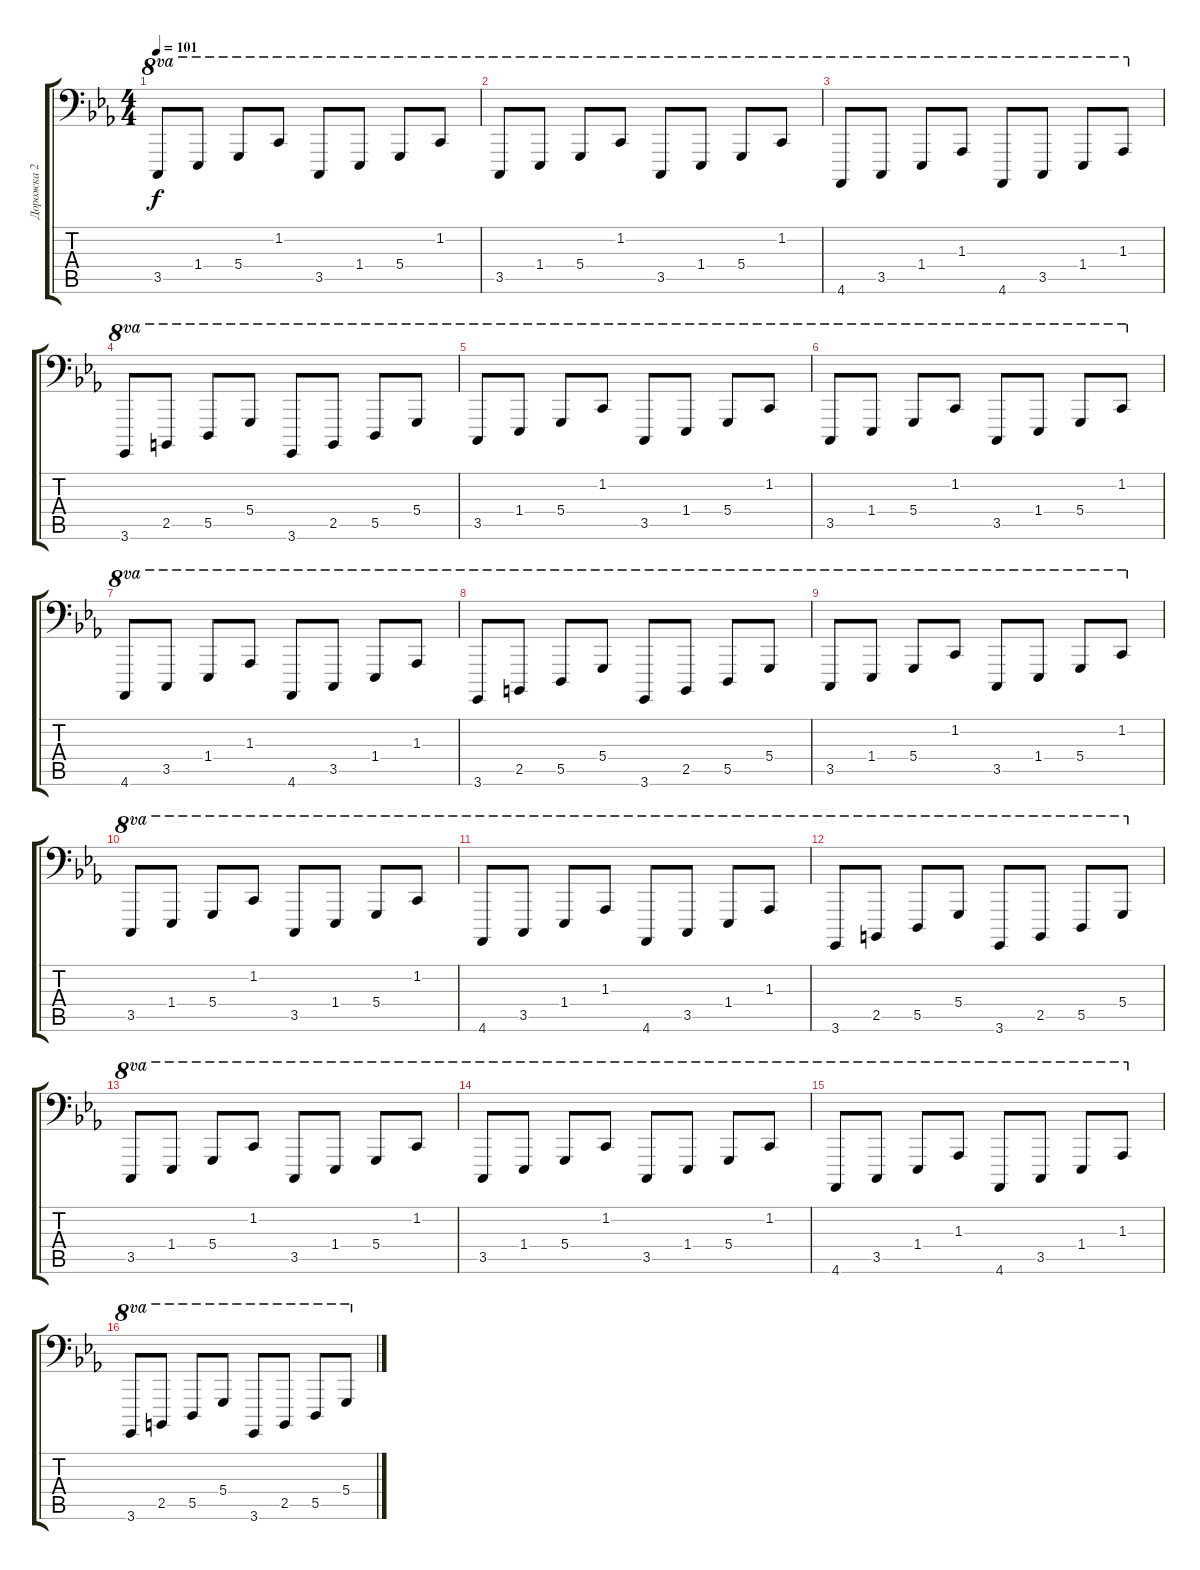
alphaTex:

\track ("Дорожка 2" "Дорожка 2") {instrument acousticgrandpiano}
\staff {score tabs}
\tuning (E3 B2 G2 D2 A1 E1) {hide}
\ts (4 4)
\tempo 101
\clef f4
\ks eb
3.5.8{ot 8va dy f} 1.4.8{ot 8va} 5.4.8{ot 8va} 1.2.8{ot 8va} 3.5.8{ot 8va} 1.4.8{ot 8va} 5.4.8{ot 8va} 1.2.8{ot 8va} |
3.5.8{ot 8va} 1.4.8{ot 8va} 5.4.8{ot 8va} 1.2.8{ot 8va} 3.5.8{ot 8va} 1.4.8{ot 8va} 5.4.8{ot 8va} 1.2.8{ot 8va} |
4.6.8{ot 8va} 3.5.8{ot 8va} 1.4.8{ot 8va} 1.3.8{ot 8va} 4.6.8{ot 8va} 3.5.8{ot 8va} 1.4.8{ot 8va} 1.3.8{ot 8va} |
3.6.8{ot 8va} 2.5.8{ot 8va} 5.5.8{ot 8va} 5.4.8{ot 8va} 3.6.8{ot 8va} 2.5.8{ot 8va} 5.5.8{ot 8va} 5.4.8{ot 8va} |
3.5.8{ot 8va} 1.4.8{ot 8va} 5.4.8{ot 8va} 1.2.8{ot 8va} 3.5.8{ot 8va} 1.4.8{ot 8va} 5.4.8{ot 8va} 1.2.8{ot 8va} |
3.5.8{ot 8va} 1.4.8{ot 8va} 5.4.8{ot 8va} 1.2.8{ot 8va} 3.5.8{ot 8va} 1.4.8{ot 8va} 5.4.8{ot 8va} 1.2.8{ot 8va} |
4.6.8{ot 8va} 3.5.8{ot 8va} 1.4.8{ot 8va} 1.3.8{ot 8va} 4.6.8{ot 8va} 3.5.8{ot 8va} 1.4.8{ot 8va} 1.3.8{ot 8va} |
3.6.8{ot 8va} 2.5.8{ot 8va} 5.5.8{ot 8va} 5.4.8{ot 8va} 3.6.8{ot 8va} 2.5.8{ot 8va} 5.5.8{ot 8va} 5.4.8{ot 8va} |
3.5.8{ot 8va} 1.4.8{ot 8va} 5.4.8{ot 8va} 1.2.8{ot 8va} 3.5.8{ot 8va} 1.4.8{ot 8va} 5.4.8{ot 8va} 1.2.8{ot 8va} |
3.5.8{ot 8va} 1.4.8{ot 8va} 5.4.8{ot 8va} 1.2.8{ot 8va} 3.5.8{ot 8va} 1.4.8{ot 8va} 5.4.8{ot 8va} 1.2.8{ot 8va} |
4.6.8{ot 8va} 3.5.8{ot 8va} 1.4.8{ot 8va} 1.3.8{ot 8va} 4.6.8{ot 8va} 3.5.8{ot 8va} 1.4.8{ot 8va} 1.3.8{ot 8va} |
3.6.8{ot 8va} 2.5.8{ot 8va} 5.5.8{ot 8va} 5.4.8{ot 8va} 3.6.8{ot 8va} 2.5.8{ot 8va} 5.5.8{ot 8va} 5.4.8{ot 8va} |
3.5.8{ot 8va} 1.4.8{ot 8va} 5.4.8{ot 8va} 1.2.8{ot 8va} 3.5.8{ot 8va} 1.4.8{ot 8va} 5.4.8{ot 8va} 1.2.8{ot 8va} |
3.5.8{ot 8va} 1.4.8{ot 8va} 5.4.8{ot 8va} 1.2.8{ot 8va} 3.5.8{ot 8va} 1.4.8{ot 8va} 5.4.8{ot 8va} 1.2.8{ot 8va} |
4.6.8{ot 8va} 3.5.8{ot 8va} 1.4.8{ot 8va} 1.3.8{ot 8va} 4.6.8{ot 8va} 3.5.8{ot 8va} 1.4.8{ot 8va} 1.3.8{ot 8va} |
3.6.8{ot 8va} 2.5.8{ot 8va} 5.5.8{ot 8va} 5.4.8{ot 8va} 3.6.8{ot 8va} 2.5.8{ot 8va} 5.5.8{ot 8va} 5.4.8{ot 8va}
